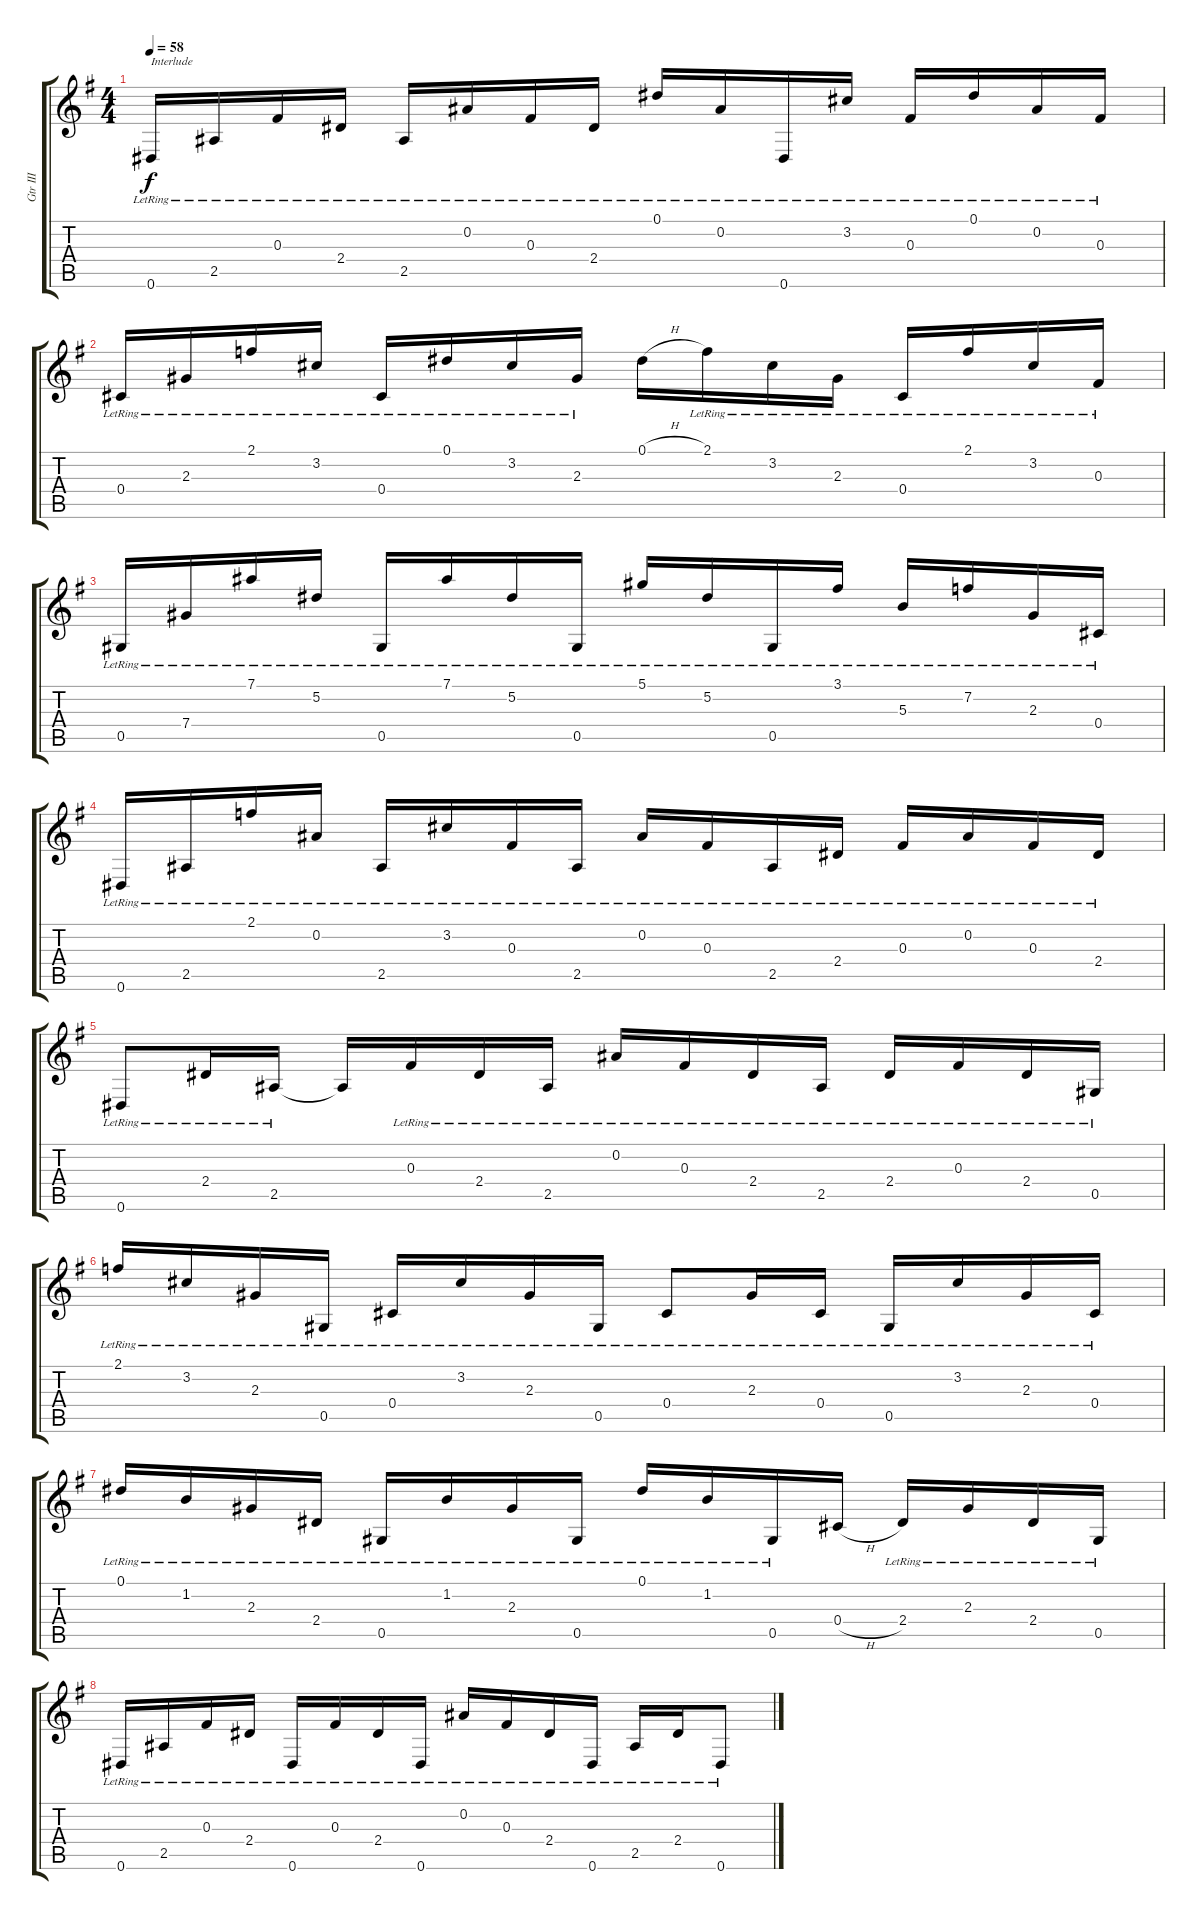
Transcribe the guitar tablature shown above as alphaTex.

\track ("Gtr III" "Gtr III") {instrument acousticguitarnylon}
\staff {score tabs}
\tuning (Eb4 Bb3 Gb3 Db3 Ab2 Eb2) {hide}
\ts (4 4)
\tempo 58
\clef g2
\ks eminor
0.6{lr}.16{txt "Interlude" dy f} 2.5{lr}.16 0.3{lr}.16 2.4{lr}.16 2.5{lr}.16 0.2{lr}.16 0.3{lr}.16 2.4{lr}.16 0.1{lr}.16 0.2{lr}.16 0.6{lr}.16 3.2{lr}.16 0.3{lr}.16 0.1{lr}.16 0.2{lr}.16 0.3{lr}.16 |
0.4{lr}.16 2.3{lr}.16 2.1{lr}.16 3.2{lr}.16 0.4{lr}.16 0.1{lr}.16 3.2{lr}.16 2.3{lr}.16 0.1{h}.16 2.1{lr}.16 3.2{lr}.16 2.3{lr}.16 0.4{lr}.16 2.1{lr}.16 3.2{lr}.16 0.3{lr}.16 |
0.5{lr}.16 7.4{lr}.16 7.1{lr}.16 5.2{lr}.16 0.5{lr}.16 7.1{lr}.16 5.2{lr}.16 0.5{lr}.16 5.1{lr}.16 5.2{lr}.16 0.5{lr}.16 3.1{lr}.16 5.3{lr}.16 7.2{lr}.16 2.3{lr}.16 0.4{lr}.16 |
0.6{lr}.16 2.5{lr}.16 2.1{lr}.16 0.2{lr}.16 2.5{lr}.16 3.2{lr}.16 0.3{lr}.16 2.5{lr}.16 0.2{lr}.16 0.3{lr}.16 2.5{lr}.16 2.4{lr}.16 0.3{lr}.16 0.2{lr}.16 0.3{lr}.16 2.4{lr}.16 |
0.6{lr}.8 2.4{lr}.16 2.5{lr}.16 2.5{t}.16 0.3{lr}.16 2.4{lr}.16 2.5{lr}.16 0.2{lr}.16 0.3{lr}.16 2.4{lr}.16 2.5{lr}.16 2.4{lr}.16 0.3{lr}.16 2.4{lr}.16 0.5{lr}.16 |
2.1{lr}.16 3.2{lr}.16 2.3{lr}.16 0.5{lr}.16 0.4{lr}.16 3.2{lr}.16 2.3{lr}.16 0.5{lr}.16 0.4{lr}.8 2.3{lr}.16 0.4{lr}.16 0.5{lr}.16 3.2{lr}.16 2.3{lr}.16 0.4{lr}.16 |
0.1{lr}.16 1.2{lr}.16 2.3{lr}.16 2.4{lr}.16 0.5{lr}.16 1.2{lr}.16 2.3{lr}.16 0.5{lr}.16 0.1{lr}.16 1.2{lr}.16 0.5{lr}.16 0.4{h}.16 2.4{lr}.16 2.3{lr}.16 2.4{lr}.16 0.5{lr}.16 |
0.6{lr}.16 2.5{lr}.16 0.3{lr}.16 2.4{lr}.16 0.6{lr}.16 0.3{lr}.16 2.4{lr}.16 0.6{lr}.16 0.2{lr}.16 0.3{lr}.16 2.4{lr}.16 0.6{lr}.16 2.5{lr}.16 2.4{lr}.16 0.6{lr}.8
